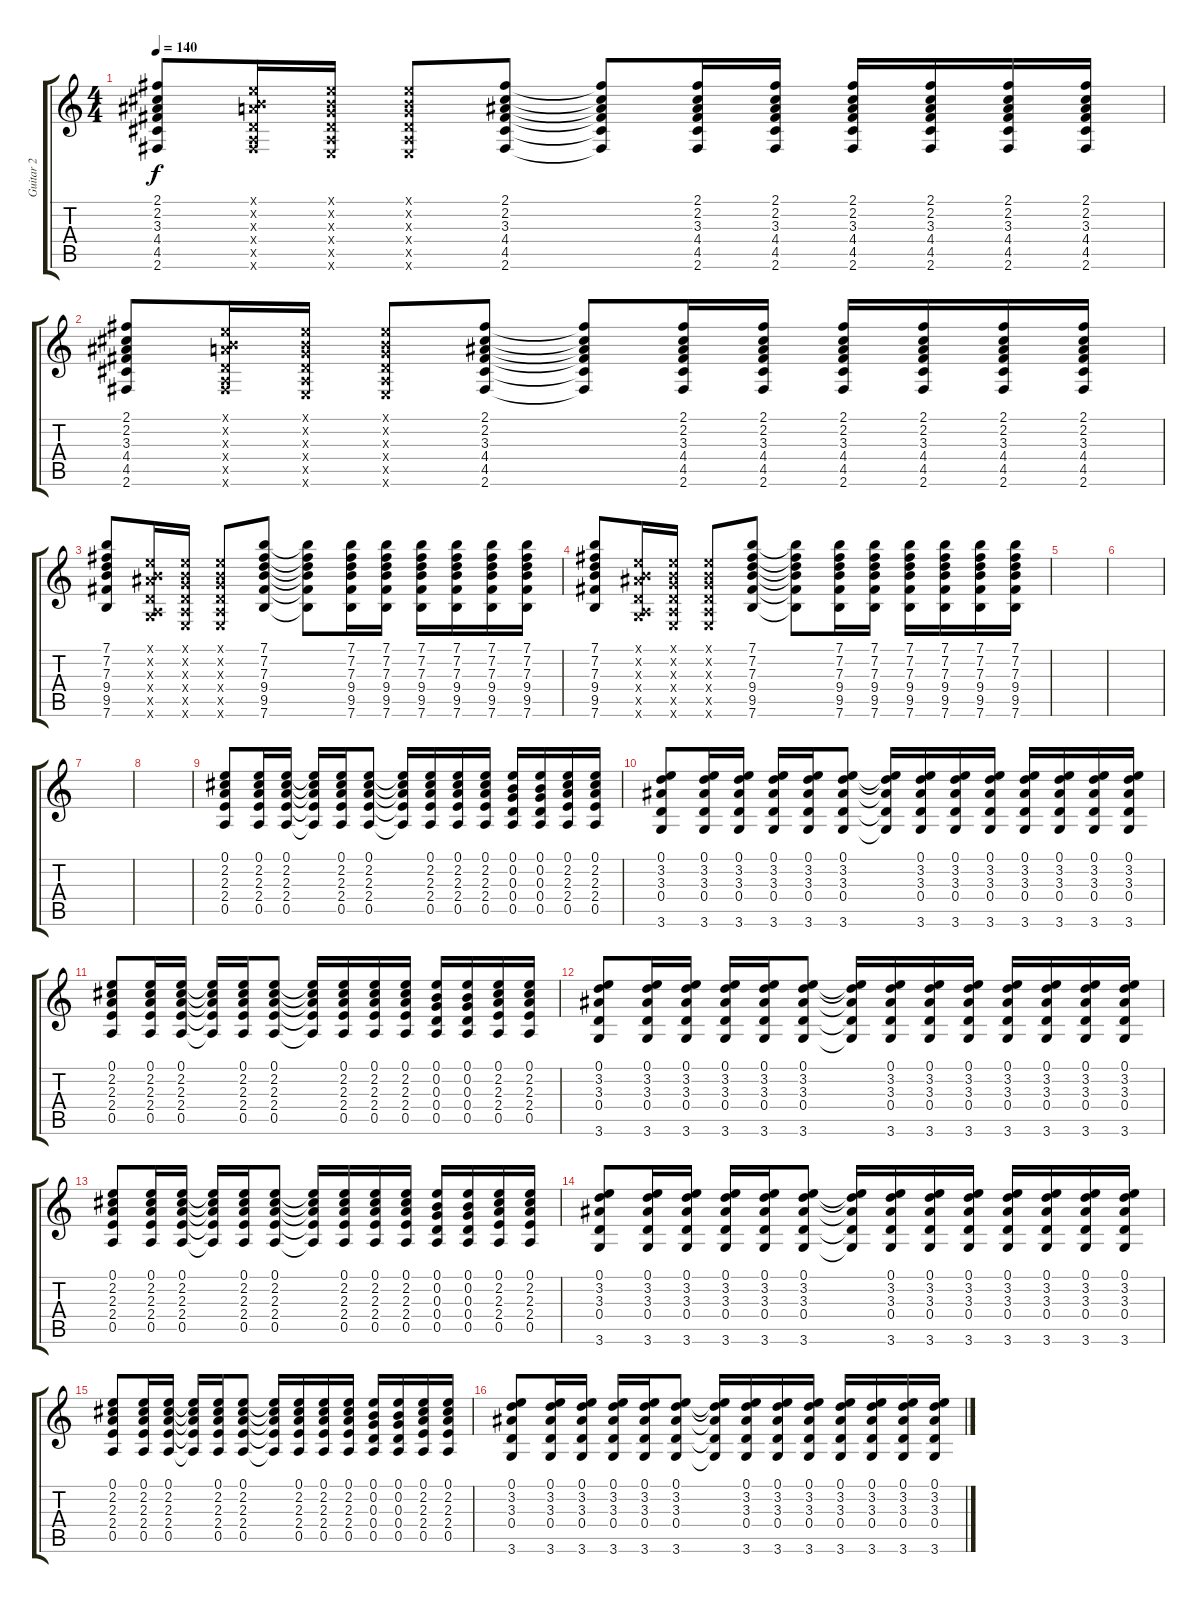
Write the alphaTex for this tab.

\track ("Guitar 2" "Guitar 2") {instrument acousticguitarnylon}
\staff {score tabs}
\tuning (E4 B3 G3 D3 A2 E2) {hide}
\ts (4 4)
\tempo 140
\clef g2
\ks c
(2.1 2.2 3.3 4.4 4.5 2.6).8{dy f} (0.1{x} 0.2{x} 2.3{x} 0.4{x} 0.5{x} 2.6{x}).16 (0.1{x} 0.2{x} 0.3{x} 0.4{x} 0.5{x} 0.6{x}).16 (0.1{x} 0.2{x} 0.3{x} 0.4{x} 0.5{x} 0.6{x}).8 (2.1 2.2 3.3 4.4 4.5 2.6).8 (2.1{t} 2.2{t} 3.3{t} 4.4{t} 4.5{t} 2.6{t}).8 (2.1 2.2 3.3 4.4 4.5 2.6).16 (2.1 2.2 3.3 4.4 4.5 2.6).16 (2.1 2.2 3.3 4.4 4.5 2.6).16 (2.1 2.2 3.3 4.4 4.5 2.6).16 (2.1 2.2 3.3 4.4 4.5 2.6).16 (2.1 2.2 3.3 4.4 4.5 2.6).16 |
(2.1 2.2 3.3 4.4 4.5 2.6).8 (0.1{x} 0.2{x} 2.3{x} 0.4{x} 0.5{x} 2.6{x}).16 (0.1{x} 0.2{x} 0.3{x} 0.4{x} 0.5{x} 0.6{x}).16 (0.1{x} 0.2{x} 0.3{x} 0.4{x} 0.5{x} 0.6{x}).8 (2.1 2.2 3.3 4.4 4.5 2.6).8 (2.1{t} 2.2{t} 3.3{t} 4.4{t} 4.5{t} 2.6{t}).8 (2.1 2.2 3.3 4.4 4.5 2.6).16 (2.1 2.2 3.3 4.4 4.5 2.6).16 (2.1 2.2 3.3 4.4 4.5 2.6).16 (2.1 2.2 3.3 4.4 4.5 2.6).16 (2.1 2.2 3.3 4.4 4.5 2.6).16 (2.1 2.2 3.3 4.4 4.5 2.6).16 |
(7.1 7.2 7.3 9.4 9.5 7.6).8 (0.1{x} 0.2{x} 3.3{x} 0.4{x} 0.5{x} 3.6{x}).16 (0.1{x} 0.2{x} 0.3{x} 0.4{x} 0.5{x} 0.6{x}).16 (0.1{x} 0.2{x} 0.3{x} 0.4{x} 0.5{x} 0.6{x}).8 (7.1 7.2 7.3 9.4 9.5 7.6).8 (7.1{t} 7.2{t} 7.3{t} 9.4{t} 9.5{t} 7.6{t}).8 (7.1 7.2 7.3 9.4 9.5 7.6).16 (7.1 7.2 7.3 9.4 9.5 7.6).16 (7.1 7.2 7.3 9.4 9.5 7.6).16 (7.1 7.2 7.3 9.4 9.5 7.6).16 (7.1 7.2 7.3 9.4 9.5 7.6).16 (7.1 7.2 7.3 9.4 9.5 7.6).16 |
(7.1 7.2 7.3 9.4 9.5 7.6).8 (0.1{x} 0.2{x} 3.3{x} 0.4{x} 0.5{x} 3.6{x}).16 (0.1{x} 0.2{x} 0.3{x} 0.4{x} 0.5{x} 0.6{x}).16 (0.1{x} 0.2{x} 0.3{x} 0.4{x} 0.5{x} 0.6{x}).8 (7.1 7.2 7.3 9.4 9.5 7.6).8 (7.1{t} 7.2{t} 7.3{t} 9.4{t} 9.5{t} 7.6{t}).8 (7.1 7.2 7.3 9.4 9.5 7.6).16 (7.1 7.2 7.3 9.4 9.5 7.6).16 (7.1 7.2 7.3 9.4 9.5 7.6).16 (7.1 7.2 7.3 9.4 9.5 7.6).16 (7.1 7.2 7.3 9.4 9.5 7.6).16 (7.1 7.2 7.3 9.4 9.5 7.6).16 |
|
|
|
|
(0.1 2.2 2.3 2.4 0.5).8 (0.1 2.2 2.3 2.4 0.5).16 (0.1 2.2 2.3 2.4 0.5).16 (0.1{t} 2.2{t} 2.3{t} 2.4{t} 0.5{t}).16 (0.1 2.2 2.3 2.4 0.5).16 (0.1 2.2 2.3 2.4 0.5).8 (0.1{t} 2.2{t} 2.3{t} 2.4{t} 0.5{t}).16 (0.1 2.2 2.3 2.4 0.5).16 (0.1 2.2 2.3 2.4 0.5).16 (0.1 2.2 2.3 2.4 0.5).16 (0.1 0.2 0.3 0.4 0.5).16 (0.1 0.2 0.3 0.4 0.5).16 (0.1 2.2 2.3 2.4 0.5).16 (0.1 2.2 2.3 2.4 0.5).16 |
(0.1 3.2 3.3 0.4 3.6).8 (0.1 3.2 3.3 0.4 3.6).16 (0.1 3.2 3.3 0.4 3.6).16 (0.1 3.2 3.3 0.4 3.6).16 (0.1 3.2 3.3 0.4 3.6).16 (0.1 3.2 3.3 0.4 3.6).8 (0.1{t} 3.2{t} 3.3{t} 0.4{t} 3.6{t}).16 (0.1 3.2 3.3 0.4 3.6).16 (0.1 3.2 3.3 0.4 3.6).16 (0.1 3.2 3.3 0.4 3.6).16 (0.1 3.2 3.3 0.4 3.6).16 (0.1 3.2 3.3 0.4 3.6).16 (0.1 3.2 3.3 0.4 3.6).16 (0.1 3.2 3.3 0.4 3.6).16 |
(0.1 2.2 2.3 2.4 0.5).8 (0.1 2.2 2.3 2.4 0.5).16 (0.1 2.2 2.3 2.4 0.5).16 (0.1{t} 2.2{t} 2.3{t} 2.4{t} 0.5{t}).16 (0.1 2.2 2.3 2.4 0.5).16 (0.1 2.2 2.3 2.4 0.5).8 (0.1{t} 2.2{t} 2.3{t} 2.4{t} 0.5{t}).16 (0.1 2.2 2.3 2.4 0.5).16 (0.1 2.2 2.3 2.4 0.5).16 (0.1 2.2 2.3 2.4 0.5).16 (0.1 0.2 0.3 0.4 0.5).16 (0.1 0.2 0.3 0.4 0.5).16 (0.1 2.2 2.3 2.4 0.5).16 (0.1 2.2 2.3 2.4 0.5).16 |
(0.1 3.2 3.3 0.4 3.6).8 (0.1 3.2 3.3 0.4 3.6).16 (0.1 3.2 3.3 0.4 3.6).16 (0.1 3.2 3.3 0.4 3.6).16 (0.1 3.2 3.3 0.4 3.6).16 (0.1 3.2 3.3 0.4 3.6).8 (0.1{t} 3.2{t} 3.3{t} 0.4{t} 3.6{t}).16 (0.1 3.2 3.3 0.4 3.6).16 (0.1 3.2 3.3 0.4 3.6).16 (0.1 3.2 3.3 0.4 3.6).16 (0.1 3.2 3.3 0.4 3.6).16 (0.1 3.2 3.3 0.4 3.6).16 (0.1 3.2 3.3 0.4 3.6).16 (0.1 3.2 3.3 0.4 3.6).16 |
(0.1 2.2 2.3 2.4 0.5).8 (0.1 2.2 2.3 2.4 0.5).16 (0.1 2.2 2.3 2.4 0.5).16 (0.1{t} 2.2{t} 2.3{t} 2.4{t} 0.5{t}).16 (0.1 2.2 2.3 2.4 0.5).16 (0.1 2.2 2.3 2.4 0.5).8 (0.1{t} 2.2{t} 2.3{t} 2.4{t} 0.5{t}).16 (0.1 2.2 2.3 2.4 0.5).16 (0.1 2.2 2.3 2.4 0.5).16 (0.1 2.2 2.3 2.4 0.5).16 (0.1 0.2 0.3 0.4 0.5).16 (0.1 0.2 0.3 0.4 0.5).16 (0.1 2.2 2.3 2.4 0.5).16 (0.1 2.2 2.3 2.4 0.5).16 |
(0.1 3.2 3.3 0.4 3.6).8 (0.1 3.2 3.3 0.4 3.6).16 (0.1 3.2 3.3 0.4 3.6).16 (0.1 3.2 3.3 0.4 3.6).16 (0.1 3.2 3.3 0.4 3.6).16 (0.1 3.2 3.3 0.4 3.6).8 (0.1{t} 3.2{t} 3.3{t} 0.4{t} 3.6{t}).16 (0.1 3.2 3.3 0.4 3.6).16 (0.1 3.2 3.3 0.4 3.6).16 (0.1 3.2 3.3 0.4 3.6).16 (0.1 3.2 3.3 0.4 3.6).16 (0.1 3.2 3.3 0.4 3.6).16 (0.1 3.2 3.3 0.4 3.6).16 (0.1 3.2 3.3 0.4 3.6).16 |
(0.1 2.2 2.3 2.4 0.5).8 (0.1 2.2 2.3 2.4 0.5).16 (0.1 2.2 2.3 2.4 0.5).16 (0.1{t} 2.2{t} 2.3{t} 2.4{t} 0.5{t}).16 (0.1 2.2 2.3 2.4 0.5).16 (0.1 2.2 2.3 2.4 0.5).8 (0.1{t} 2.2{t} 2.3{t} 2.4{t} 0.5{t}).16 (0.1 2.2 2.3 2.4 0.5).16 (0.1 2.2 2.3 2.4 0.5).16 (0.1 2.2 2.3 2.4 0.5).16 (0.1 0.2 0.3 0.4 0.5).16 (0.1 0.2 0.3 0.4 0.5).16 (0.1 2.2 2.3 2.4 0.5).16 (0.1 2.2 2.3 2.4 0.5).16 |
(0.1 3.2 3.3 0.4 3.6).8 (0.1 3.2 3.3 0.4 3.6).16 (0.1 3.2 3.3 0.4 3.6).16 (0.1 3.2 3.3 0.4 3.6).16 (0.1 3.2 3.3 0.4 3.6).16 (0.1 3.2 3.3 0.4 3.6).8 (0.1{t} 3.2{t} 3.3{t} 0.4{t} 3.6{t}).16 (0.1 3.2 3.3 0.4 3.6).16 (0.1 3.2 3.3 0.4 3.6).16 (0.1 3.2 3.3 0.4 3.6).16 (0.1 3.2 3.3 0.4 3.6).16 (0.1 3.2 3.3 0.4 3.6).16 (0.1 3.2 3.3 0.4 3.6).16 (0.1 3.2 3.3 0.4 3.6).16
